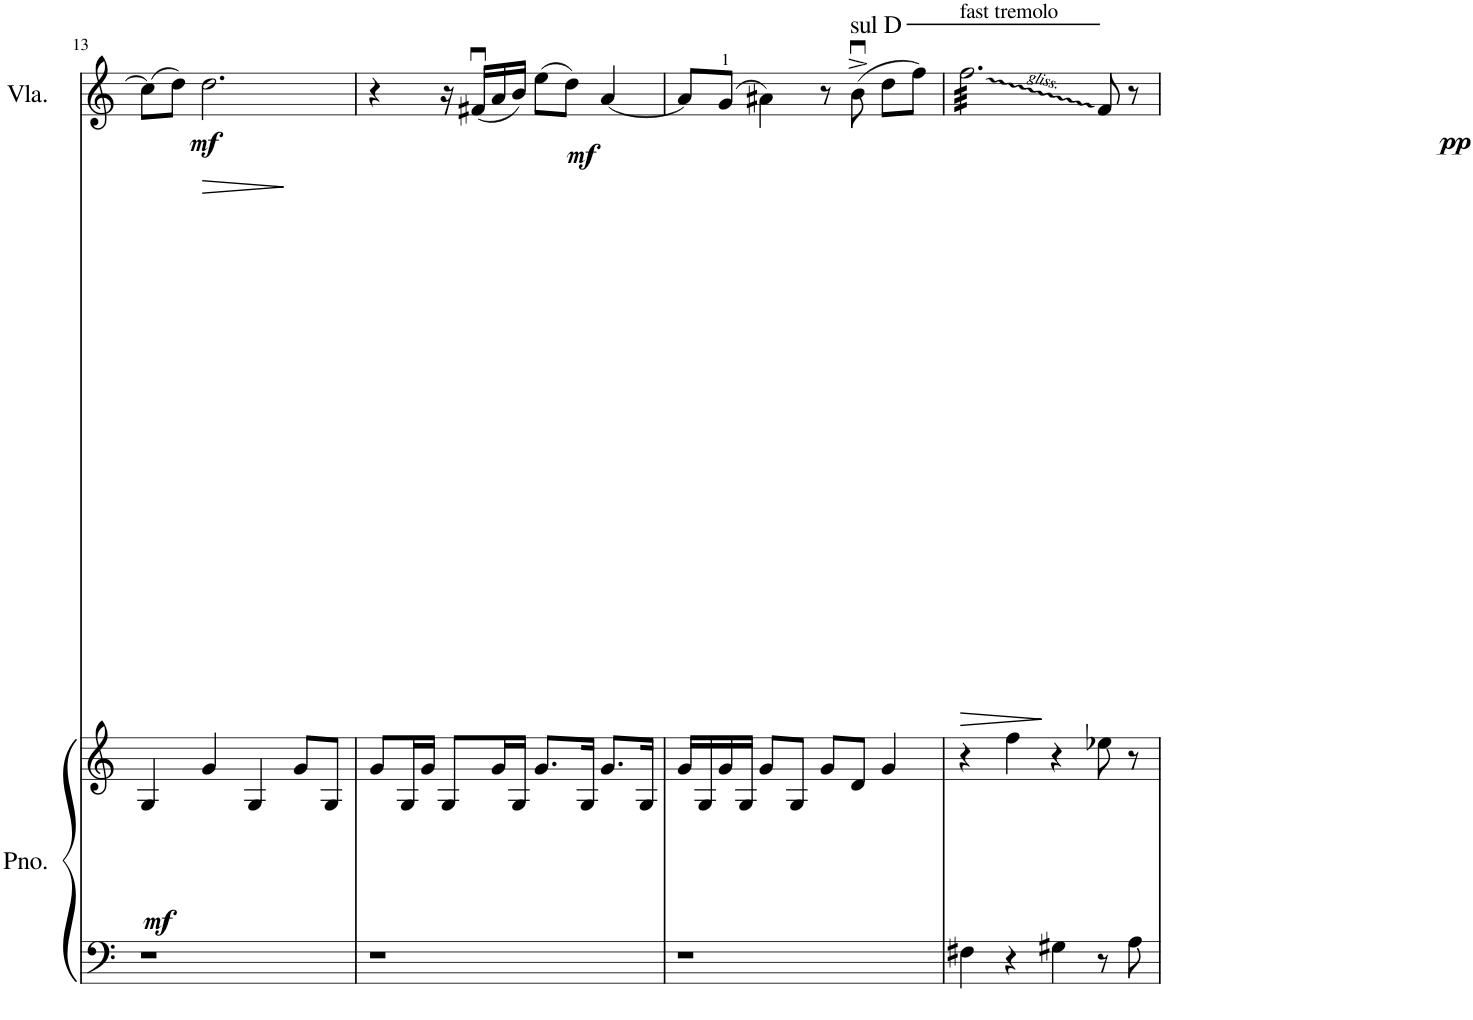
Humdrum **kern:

**kern	**kern	**dynam	**kern	**dynam
*part2	*part2	*part2	*part1	*part1
*staff3	*staff2	*staff2/3	*staff1	*staff1
*I"Piano	*	*	*I"Viola	*
*I'Pno.	*	*	*I'Vla.	*
!!LO:PB:g=z
*clefF4	*clefG2	*	*clefG2	*
*k[]	*k[]	*	*k[]	*
*M4/4	*M4/4	*	*M4/4	*
=13	=13	=13	=13	=13
!	!	!LO:DY:b	!	!
1r	4G/	mf	(8cc\L]	.
!	!	!	!	!LO:DY:b
.	.	.	8dd\J)	mf
!	!	!	!	!LO:HP:b
.	4g/	.	2.dd\	>
.	4G/	.	.	.
.	8g/L	.	.	.
.	8G/J	.	.	.
.	.	.	.	]
=14	=14	=14	=14	=14
1r	8g/L	.	4r	.
.	16G/L	.	.	.
.	16g/JJ	.	.	.
.	8G/L	.	16r	.
!	!	!	!	!LO:DY:b
.	.	.	(16f#Xu/LL	mf
.	16g/L	.	16a/	.
.	16G/JJ	.	16b/JJ)	.
.	8.g/L	.	(8ee\L	.
.	.	.	8dd\J)	.
.	16G/Jk	.	.	.
.	8.g/L	.	[4a/	.
.	16G/Jk	.	.	.
=15	=15	=15	=15	=15
1r	16g/LL	.	8a/L]	.
.	16G/	.	.	.
.	16g/	.	(8g/J	.
.	16G/JJ	.	.	.
.	8g/L	.	4a#X\)	.
.	8G/J	.	.	.
.	8g/L	.	8r	.
!	!	!	!LO:TX:a:t=<font size="12"/>sul D	!
.	8d/J	.	(8bu^\	.
.	4g/	.	8dd\L	.
.	.	.	8ff\J)	.
=16	=16	=16	=16	=16
!	!	!	!LO:TX:a:t=fast tremolo	!
!	!	!	!	!LO:HP:b
*	*	*	*tremolo	*
4F#X\	4r	.	32ff\LLL	>
.	.	.	32ff\	.
.	.	.	32ff\	.
.	.	.	32ff\	.
.	.	.	32ff\	.
.	.	.	32ff\	.
.	.	.	32ff\	.
.	.	.	32ff\	.
4r	4ff\	.	32ff\	.
.	.	.	32ff\	.
.	.	.	32ff\	.
.	.	.	32ff\	.
.	.	.	32ff\	.
.	.	.	32ff\	.
.	.	.	32ff\	.
.	.	.	32ff\	.
4G#X\	4r	.	32ff\	.
.	.	.	32ff\	.
.	.	.	32ff\	.
.	.	.	32ff\	.
.	.	.	32ff\	.
.	.	.	32ff\	.
.	.	.	32ff\	.
.	.	.	32ff\JJJ	.
*	*	*	*Xtremolo	*
!	!	!	!	!LO:DY:n=1:b
8r	8ee-X\	.	8f/	] pp
8A\	8r	.	8r	.
=	=	=	=	=
*-	*-	*-	*-	*-
